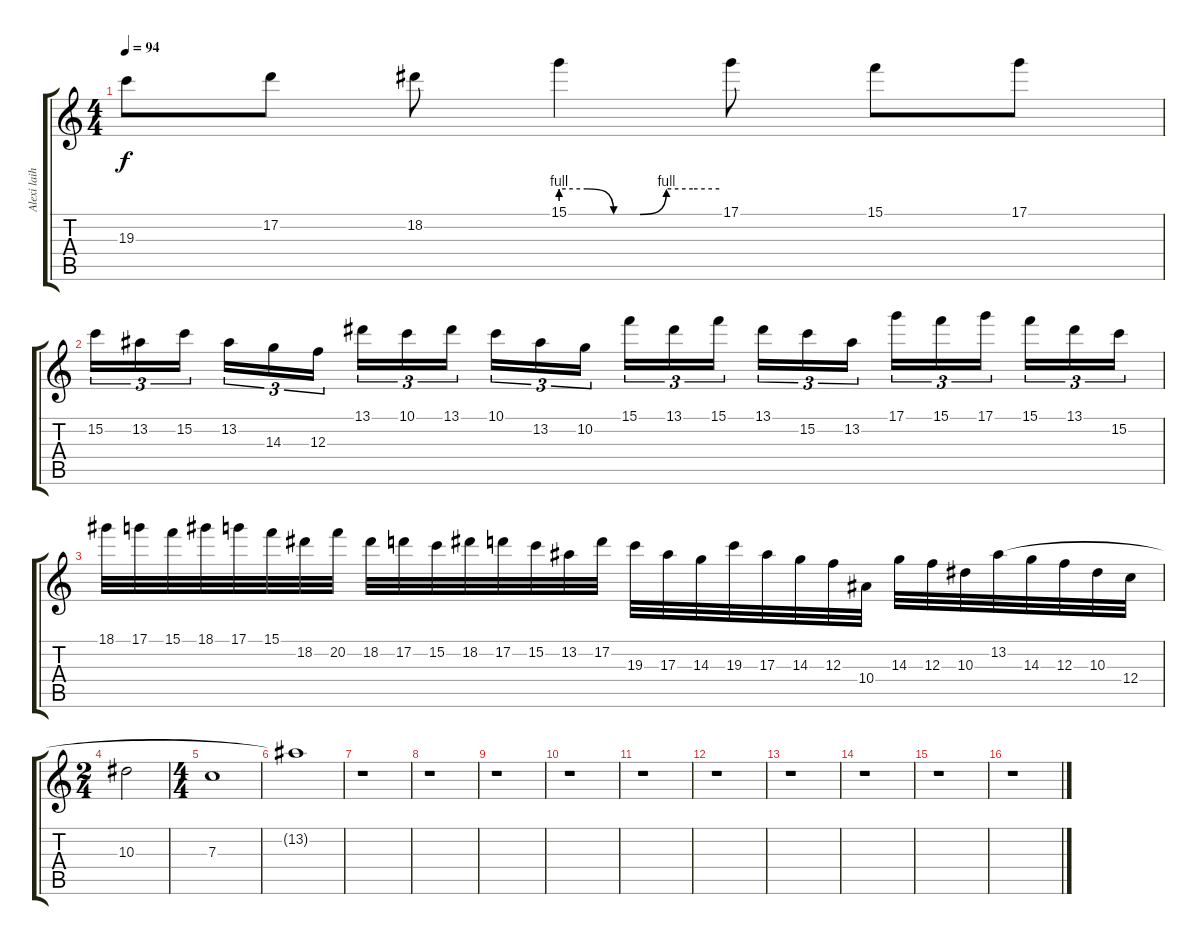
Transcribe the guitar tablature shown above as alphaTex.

\track ("Alexi laiho lead" "Alexi laih") {instrument distortionguitar}
\staff {score tabs}
\tuning (D4 A3 F3 C3 G2 C2) {hide}
\ts (4 4)
\tempo 94
\clef g2
\ks c
19.3.8{dy f} 17.2.8 18.2.8 15.1{be (custom 0 4 10 4 20 0 30 0 40 4 50 4 60 4)}.4 17.1.8 15.1.8 17.1.8 |
15.2.16{tu (3 2)} 13.2.16{tu (3 2)} 15.2.16{tu (3 2) beam splitsecondary} 13.2.16{tu (3 2)} 14.3.16{tu (3 2)} 12.3.16{tu (3 2)} 13.1.16{tu (3 2)} 10.1.16{tu (3 2)} 13.1.16{tu (3 2) beam splitsecondary} 10.1.16{tu (3 2)} 13.2.16{tu (3 2)} 10.2.16{tu (3 2)} 15.1.16{tu (3 2)} 13.1.16{tu (3 2)} 15.1.16{tu (3 2) beam splitsecondary} 13.1.16{tu (3 2)} 15.2.16{tu (3 2)} 13.2.16{tu (3 2)} 17.1.16{tu (3 2)} 15.1.16{tu (3 2)} 17.1.16{tu (3 2) beam splitsecondary} 15.1.16{tu (3 2)} 13.1.16{tu (3 2)} 15.2.16{tu (3 2)} |
18.1.32 17.1.32 15.1.32 18.1.32 17.1.32 15.1.32 18.2.32 20.2.32 18.2.32 17.2.32 15.2.32 18.2.32 17.2.32 15.2.32 13.2.32 17.2.32 19.3.32 17.3.32 14.3.32 19.3.32 17.3.32 14.3.32 12.3.32 10.4.32 14.3.32 12.3.32 10.3.32 13.2.32 14.3.32 12.3.32 10.3.32 12.4.32 |
\ts (2 4)
10.3.2 |
\ts (4 4)
7.3.1 |
13.2{t}.1 |
r.1 |
r.1 |
r.1 |
r.1 |
r.1 |
r.1 |
r.1 |
r.1 |
r.1 |
r.1
